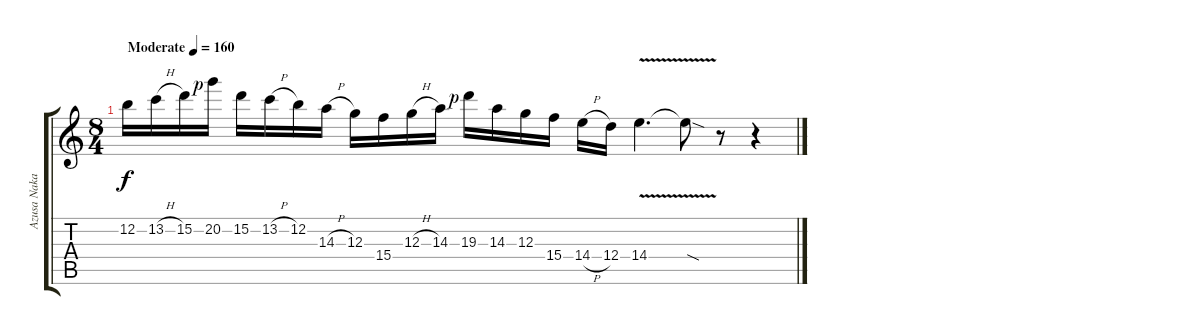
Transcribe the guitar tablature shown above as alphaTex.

\track ("Azusa Nakano" "Azusa Naka") {instrument overdrivenguitar}
\staff {score tabs}
\tuning (E4 B3 G3 D3 A2 E2) {hide}
\ts (8 4)
\tempo (160 "Moderate")
\clef g2
\ks c
12.2.16{dy f instrument overdrivenguitar} 13.2{h}.16 15.2.16 20.2{rf 1}.16 15.2.16 13.2{h}.16 12.2.16 14.3{h}.16 12.3.16 15.4.16 12.3{h}.16 14.3.16 19.3{rf 1}.16 14.3.16 12.3.16 15.4.16 14.4{h}.16 12.4.16 14.4{v}.4{d} 14.4{sod t}.8 r.8 r.4
